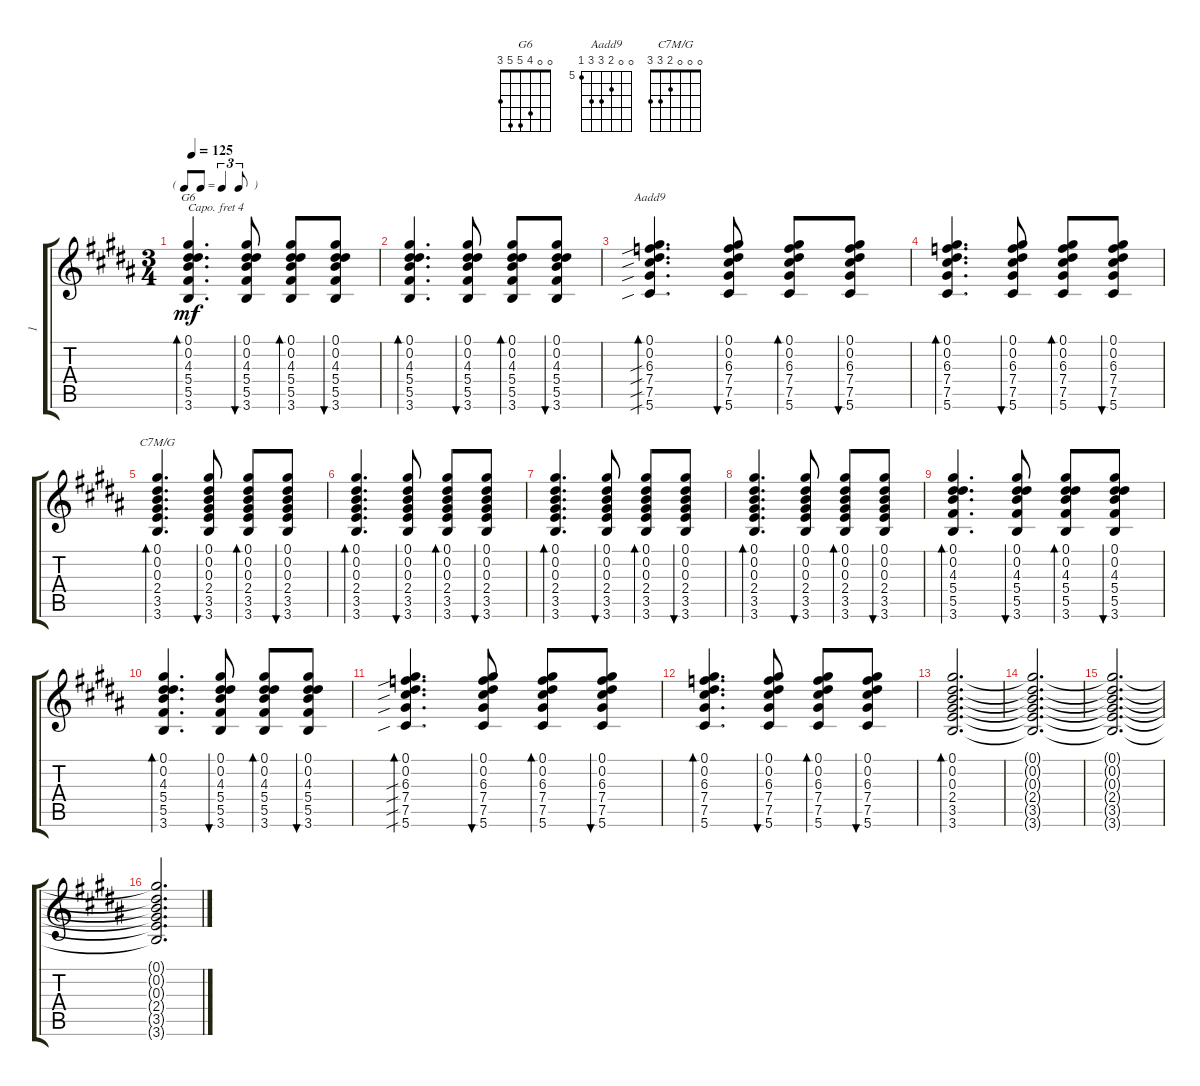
\track ("1" "1") {instrument acousticguitarsteel}
\staff {score tabs}
\capo 4
\tuning (E4 B3 G3 D3 A2 E2) {hide}
\chord ("G6" 0 0 4 5 5 3)
\chord ("Aadd9" 0 0 6 7 7 5) {firstfret 5}
\chord ("C7M/G" 0 0 0 2 3 3)
\ts (3 4)
\tf triplet8th
\tempo 125
\clef g2
\ks g#minor
(0.1 0.2 4.3 5.4 5.5 3.6).4{d bd 30 ch "G6" dy mf} (0.1 0.2 4.3 5.4 5.5 3.6).8{bu 30} (0.1 0.2 4.3 5.4 5.5 3.6).8{bd 30} (0.1 0.2 4.3 5.4 5.5 3.6).8{bu 30} |
(0.1 0.2 4.3 5.4 5.5 3.6).4{d bd 30} (0.1 0.2 4.3 5.4 5.5 3.6).8{bu 30} (0.1 0.2 4.3 5.4 5.5 3.6).8{bd 30} (0.1 0.2 4.3 5.4 5.5 3.6).8{bu 30} |
(0.1 0.2 6.3{sib} 7.4{sib} 7.5{sib} 5.6{sib}).4{d bd 30 ch "Aadd9"} (0.1 0.2 6.3 7.4 7.5 5.6).8{bu 30} (0.1 0.2 6.3 7.4 7.5 5.6).8{bd 30} (0.1 0.2 6.3 7.4 7.5 5.6).8{bu 30} |
(0.1 0.2 6.3 7.4 7.5 5.6).4{d bd 30} (0.1 0.2 6.3 7.4 7.5 5.6).8{bu 30} (0.1 0.2 6.3 7.4 7.5 5.6).8{bd 30} (0.1 0.2 6.3 7.4 7.5 5.6).8{bu 30} |
(0.1 0.2 0.3 2.4 3.5 3.6).4{d bd 30 ch "C7M/G"} (0.1 0.2 0.3 2.4 3.5 3.6).8{bu 30} (0.1 0.2 0.3 2.4 3.5 3.6).8{bd 30} (0.1 0.2 0.3 2.4 3.5 3.6).8{bu 30} |
(0.1 0.2 0.3 2.4 3.5 3.6).4{d bd 30} (0.1 0.2 0.3 2.4 3.5 3.6).8{bu 30} (0.1 0.2 0.3 2.4 3.5 3.6).8{bd 30} (0.1 0.2 0.3 2.4 3.5 3.6).8{bu 30} |
(0.1 0.2 0.3 2.4 3.5 3.6).4{d bd 30} (0.1 0.2 0.3 2.4 3.5 3.6).8{bu 30} (0.1 0.2 0.3 2.4 3.5 3.6).8{bd 30} (0.1 0.2 0.3 2.4 3.5 3.6).8{bu 30} |
(0.1 0.2 0.3 2.4 3.5 3.6).4{d bd 30} (0.1 0.2 0.3 2.4 3.5 3.6).8{bu 30} (0.1 0.2 0.3 2.4 3.5 3.6).8{bd 30} (0.1 0.2 0.3 2.4 3.5 3.6).8{bu 30} |
(0.1 0.2 4.3 5.4 5.5 3.6).4{d bd 30} (0.1 0.2 4.3 5.4 5.5 3.6).8{bu 30} (0.1 0.2 4.3 5.4 5.5 3.6).8{bd 30} (0.1 0.2 4.3 5.4 5.5 3.6).8{bu 30} |
(0.1 0.2 4.3 5.4 5.5 3.6).4{d bd 30} (0.1 0.2 4.3 5.4 5.5 3.6).8{bu 30} (0.1 0.2 4.3 5.4 5.5 3.6).8{bd 30} (0.1 0.2 4.3 5.4 5.5 3.6).8{bu 30} |
(0.1 0.2 6.3{sib} 7.4{sib} 7.5{sib} 5.6{sib}).4{d bd 30} (0.1 0.2 6.3 7.4 7.5 5.6).8{bu 30} (0.1 0.2 6.3 7.4 7.5 5.6).8{bd 30} (0.1 0.2 6.3 7.4 7.5 5.6).8{bu 30} |
(0.1 0.2 6.3 7.4 7.5 5.6).4{d bd 30} (0.1 0.2 6.3 7.4 7.5 5.6).8{bu 30} (0.1 0.2 6.3 7.4 7.5 5.6).8{bd 30} (0.1 0.2 6.3 7.4 7.5 5.6).8{bu 30} |
(0.1 0.2 0.3 2.4 3.5 3.6).2{d bd 30} |
(0.1{t} 0.2{t} 0.3{t} 2.4{t} 3.5{t} 3.6{t}).2{d} |
(0.1{t} 0.2{t} 0.3{t} 2.4{t} 3.5{t} 3.6{t}).2{d} |
(0.1{t} 0.2{t} 0.3{t} 2.4{t} 3.5{t} 3.6{t}).2{d}
